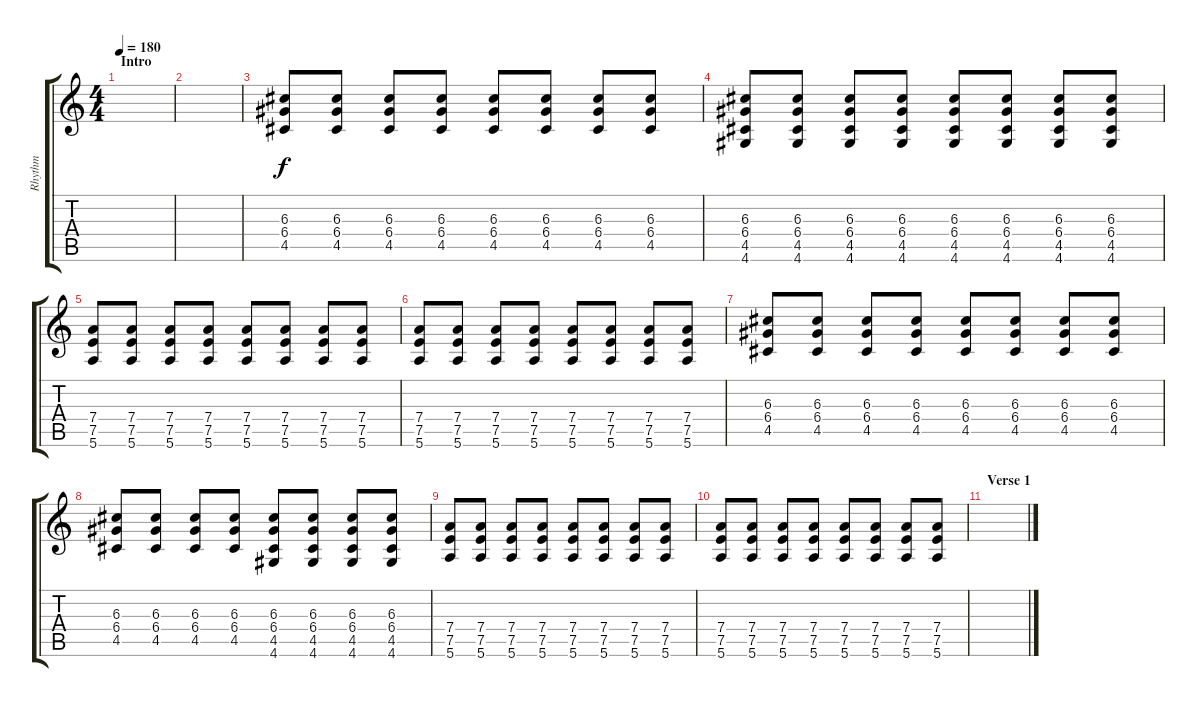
\track ("Rhythm" "Rhythm") {instrument overdrivenguitar}
\staff {score tabs}
\tuning (E4 B3 G3 D3 A2 E2) {hide}
\ts (4 4)
\section ("" "Intro")
\tempo 180
\clef g2
\ks c
|
|
(6.3 6.4 4.5).8 (6.3 6.4 4.5).8 (6.3 6.4 4.5).8 (6.3 6.4 4.5).8 (6.3 6.4 4.5).8 (6.3 6.4 4.5).8 (6.3 6.4 4.5).8 (6.3 6.4 4.5).8 |
(6.3 6.4 4.5 4.6).8 (6.3 6.4 4.5 4.6).8 (6.3 6.4 4.5 4.6).8 (6.3 6.4 4.5 4.6).8 (6.3 6.4 4.5 4.6).8 (6.3 6.4 4.5 4.6).8 (6.3 6.4 4.5 4.6).8 (6.3 6.4 4.5 4.6).8 |
(7.4 7.5 5.6).8 (7.4 7.5 5.6).8 (7.4 7.5 5.6).8 (7.4 7.5 5.6).8 (7.4 7.5 5.6).8 (7.4 7.5 5.6).8 (7.4 7.5 5.6).8 (7.4 7.5 5.6).8 |
(7.4 7.5 5.6).8 (7.4 7.5 5.6).8 (7.4 7.5 5.6).8 (7.4 7.5 5.6).8 (7.4 7.5 5.6).8 (7.4 7.5 5.6).8 (7.4 7.5 5.6).8 (7.4 7.5 5.6).8 |
(6.3 6.4 4.5).8 (6.3 6.4 4.5).8 (6.3 6.4 4.5).8 (6.3 6.4 4.5).8 (6.3 6.4 4.5).8 (6.3 6.4 4.5).8 (6.3 6.4 4.5).8 (6.3 6.4 4.5).8 |
(6.3 6.4 4.5).8 (6.3 6.4 4.5).8 (6.3 6.4 4.5).8 (6.3 6.4 4.5).8 (6.3 6.4 4.5 4.6).8 (6.3 6.4 4.5 4.6).8 (6.3 6.4 4.5 4.6).8 (6.3 6.4 4.5 4.6).8 |
(7.4 7.5 5.6).8 (7.4 7.5 5.6).8 (7.4 7.5 5.6).8 (7.4 7.5 5.6).8 (7.4 7.5 5.6).8 (7.4 7.5 5.6).8 (7.4 7.5 5.6).8 (7.4 7.5 5.6).8 |
(7.4 7.5 5.6).8 (7.4 7.5 5.6).8 (7.4 7.5 5.6).8 (7.4 7.5 5.6).8 (7.4 7.5 5.6).8 (7.4 7.5 5.6).8 (7.4 7.5 5.6).8 (7.4 7.5 5.6).8 |
\section ("" "Verse 1")
